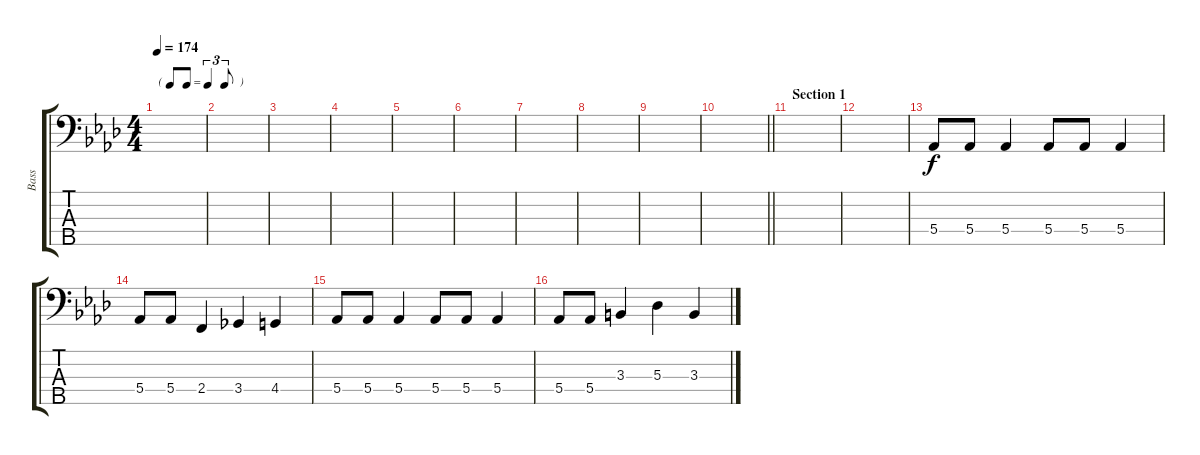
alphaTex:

\track ("Bass" "Bass") {instrument electricbassfinger}
\staff {score tabs}
\tuning (Gb2 Db2 Ab1 Eb1 Bb0) {hide}
\ts (4 4)
\tf triplet8th
\tempo 174
\clef f4
\ks ab
|
|
|
|
|
|
|
|
|
\barLineRight lightlight
|
\section ("" "Section 1")
|
|
5.4.8 5.4.8 5.4.4 5.4.8 5.4.8 5.4.4 |
5.4.8 5.4.8 2.4.4 3.4.4 4.4.4 |
5.4.8 5.4.8 5.4.4 5.4.8 5.4.8 5.4.4 |
5.4.8 5.4.8 3.3.4 5.3.4 3.3.4
